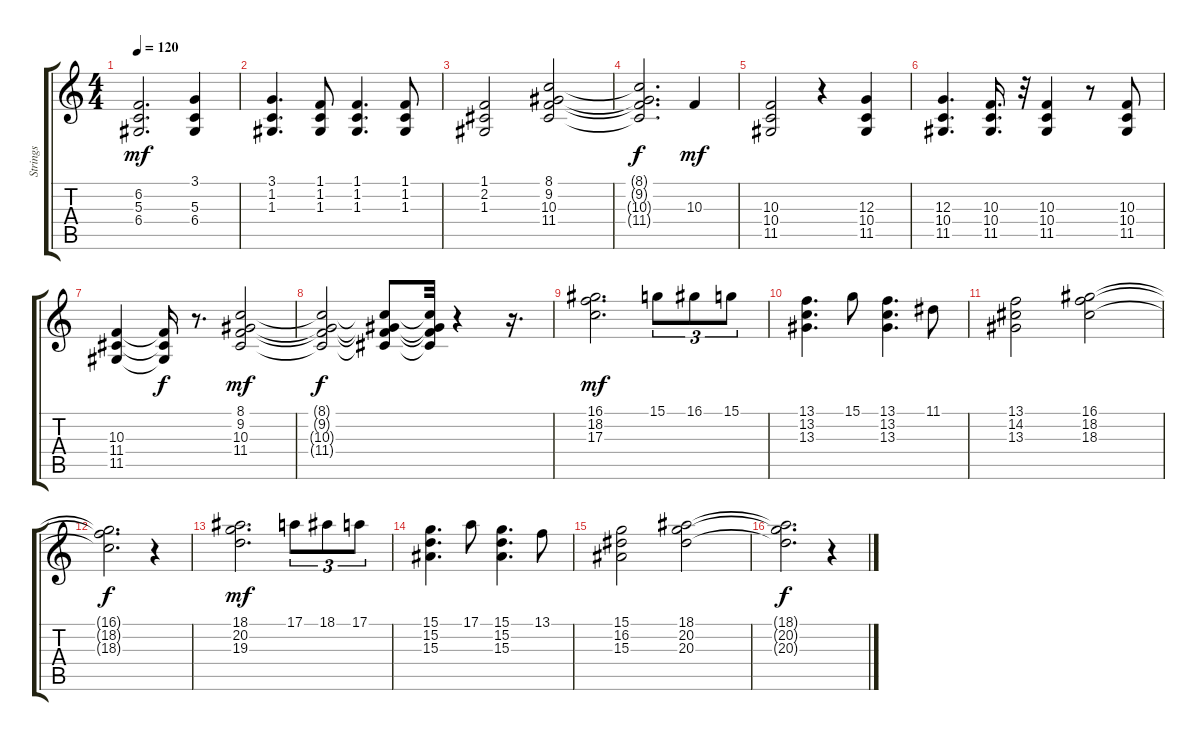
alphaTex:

\track ("Strings" "Strings") {instrument stringensemble1}
\staff {score tabs}
\tuning (E4 B3 G3 D3 A2 E2) {hide}
\ts (4 4)
\tempo 120
\clef g2
\ks c
(6.2 5.3 6.4).2{d dy mf volume 14} (3.1 5.3 6.4).4{volume 14} |
(3.1 1.2 1.3).4{d volume 14} (1.1 1.2 1.3).8 (1.1 1.2 1.3).4{d} (1.1 1.2 1.3).8 |
(1.1 2.2 1.3).2 (8.1 9.2 10.3 11.4).2 |
(8.1{t} 9.2{t} 10.3{t} 11.4{t}).2{d dy f} 10.3.4{dy mf volume 14} |
(10.3 10.4 11.5).2{volume 14} r.4 (12.3 10.4 11.5).4{volume 14} |
(12.3 10.4 11.5).4{d} (10.3 10.4 11.5).16{d} r.32 (10.3 10.4 11.5).4 r.8 (10.3 10.4 11.5).8 |
(10.3 11.4 11.5).4 (10.3{t} 11.4{t} 11.5{t}).16{dy f} r.8{d} (8.1 9.2 10.3 11.4).2{dy mf} |
(8.1{t} 9.2{t} 10.3{t} 11.4{t}).2{dy f} (8.1{t} 9.2{t} 10.3{t} 11.4{t}).8 (8.1{t} 9.2{t} 10.3{t} 11.4{t}).32 r.4 r.16{d} |
(16.1 18.2 17.3).2{d dy mf volume 14} 15.1.8{tu (3 2)} 16.1.8{tu (3 2)} 15.1.8{tu (3 2)} |
(13.1 13.2 13.3).4{d} 15.1.8 (13.1 13.2 13.3).4{d} 11.1.8 |
(13.1 14.2 13.3).2 (16.1 18.2 18.3).2 |
(16.1{t} 18.2{t} 18.3{t}).2{d dy f} r.4 |
(18.1 20.2 19.3).2{d dy mf volume 14} 17.1.8{tu (3 2) volume 14} 18.1.8{tu (3 2)} 17.1.8{tu (3 2)} |
(15.1 15.2 15.3).4{d} 17.1.8 (15.1 15.2 15.3).4{d} 13.1.8 |
(15.1 16.2 15.3).2 (18.1 20.2 20.3).2 |
(18.1{t} 20.2{t} 20.3{t}).2{d dy f} r.4
